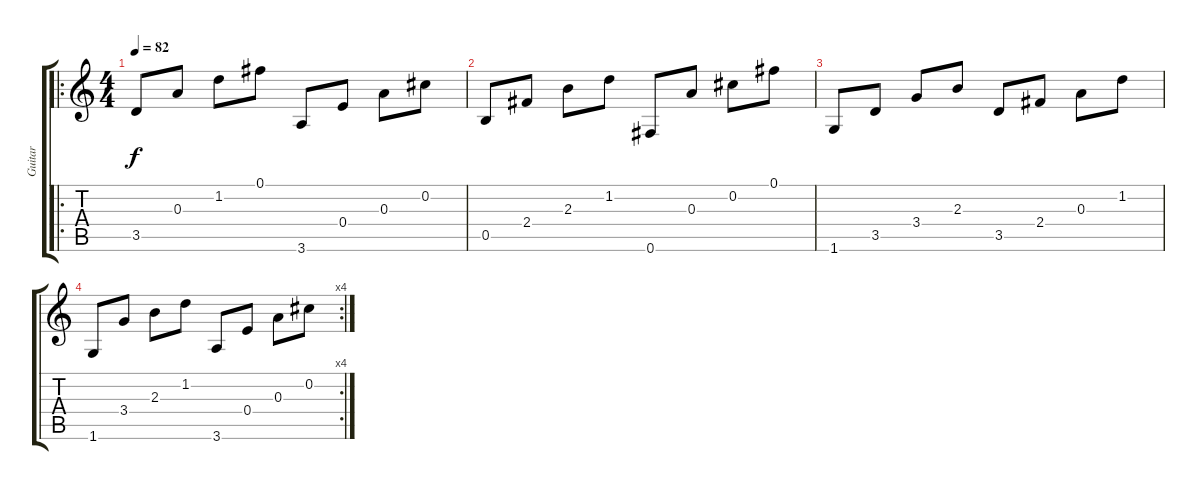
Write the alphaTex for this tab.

\track ("Guitar" "Guitar") {instrument acousticguitarsteel}
\staff {score tabs}
\tuning (Gb4 Db4 A3 E3 B2 Gb2) {hide}
\ro
\ts (4 4)
\tempo 82
\clef g2
\ks c
3.5.8{dy f} 0.3.8 1.2.8 0.1.8 3.6.8 0.4.8 0.3.8 0.2.8 |
0.5.8 2.4.8 2.3.8 1.2.8 0.6.8 0.3.8 0.2.8 0.1.8 |
1.6.8 3.5.8 3.4.8 2.3.8 3.5.8 2.4.8 0.3.8 1.2.8 |
\rc 4
1.6.8 3.4.8 2.3.8 1.2.8 3.6.8 0.4.8 0.3.8 0.2.8
